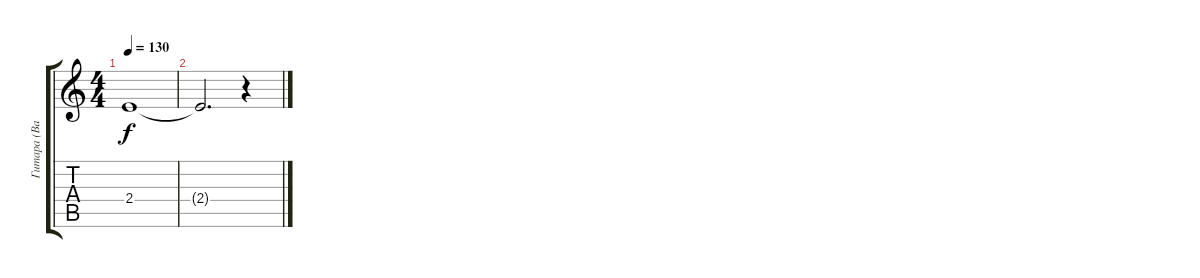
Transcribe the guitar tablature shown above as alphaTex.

\track ("Гитара (Вадим)" "Гитара (Ва") {instrument distortionguitar}
\staff {score tabs}
\tuning (E4 B3 G3 D3 A2 E2) {hide}
\ts (4 4)
\tempo 130
\clef g2
\ks c
2.4.1{dy f} |
2.4{t}.2{d} r.4
